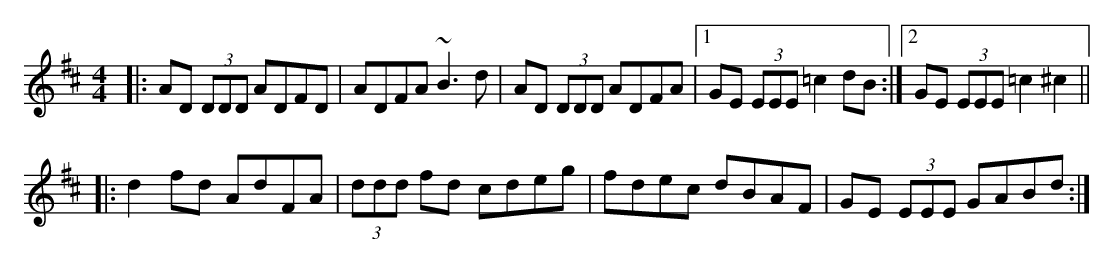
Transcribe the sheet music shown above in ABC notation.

X:1
M:4/4
K:D
|:AD (3DDD ADFD|ADFA ~B3 d|AD (3DDD ADFA|1 GE (3EEE =c2 dB:|2 GE (3EEE =c2 ^c2||
|:d2 fd AdFA|(3ddd fd cdeg|fdec dBAF|GE (3EEE GABd:|
